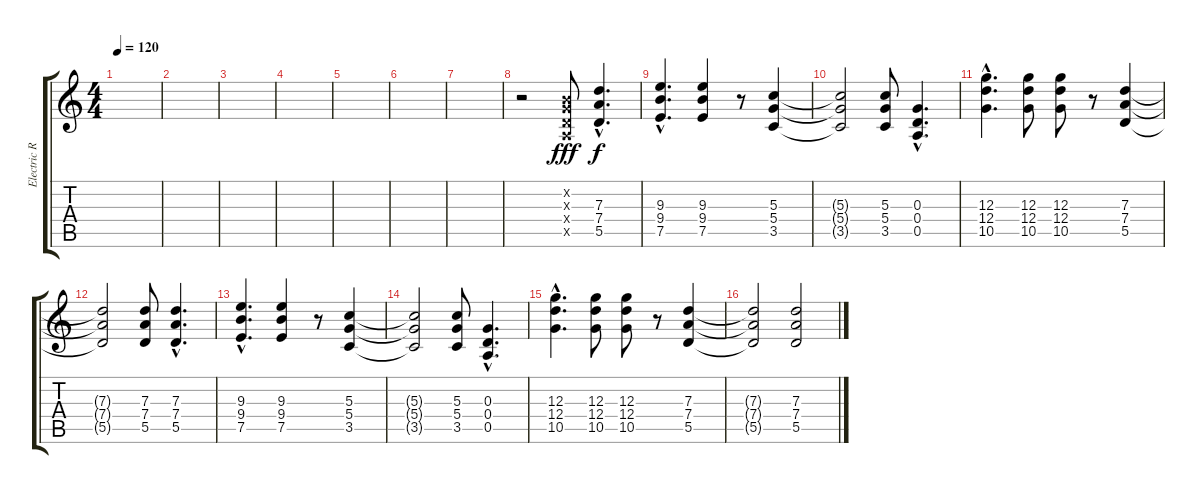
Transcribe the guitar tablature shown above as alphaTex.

\track ("Electric Rhythm" "Electric R") {instrument distortionguitar}
\staff {score tabs}
\tuning (E4 B3 G3 D3 A2 E2) {hide}
\ts (4 4)
\tempo 120
\clef g2
\ks c
|
|
|
|
|
|
|
r.2{volume 12} (0.2{x} 0.3{x} 0.4{x} 0.5{x}).8{dy fff} (7.3{hac} 7.4{hac} 5.5{hac}).4{d dy f} |
(9.3{hac} 9.4{hac} 7.5{hac}).4{d} (9.3 9.4 7.5).4 r.8 (5.3 5.4 3.5).4 |
(5.3{t} 5.4{t} 3.5{t}).2 (5.3 5.4 3.5).8 (0.3{hac} 0.4{hac} 0.5{hac}).4{d} |
(12.3{hac} 12.4{hac} 10.5{hac}).4{d} (12.3 12.4 10.5).8 (12.3 12.4 10.5).8 r.8 (7.3 7.4 5.5).4 |
(7.3{t} 7.4{t} 5.5{t}).2 (7.3 7.4 5.5).8 (7.3{hac} 7.4{hac} 5.5{hac}).4{d} |
(9.3{hac} 9.4{hac} 7.5{hac}).4{d} (9.3 9.4 7.5).4 r.8 (5.3 5.4 3.5).4 |
(5.3{t} 5.4{t} 3.5{t}).2 (5.3 5.4 3.5).8 (0.3{hac} 0.4{hac} 0.5{hac}).4{d} |
(12.3{hac} 12.4{hac} 10.5{hac}).4{d} (12.3 12.4 10.5).8 (12.3 12.4 10.5).8 r.8 (7.3 7.4 5.5).4 |
(7.3{t} 7.4{t} 5.5{t}).2 (7.3 7.4 5.5).2
